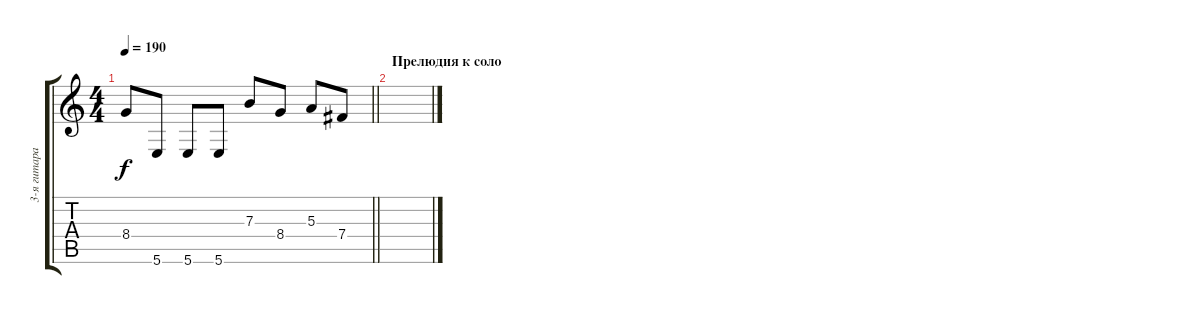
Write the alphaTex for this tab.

\track ("3-я гитара" "3-я гитара") {instrument distortionguitar}
\staff {score tabs}
\tuning (Db4 Ab3 E3 B2 Gb2 B1) {hide}
\ts (4 4)
\tempo 190
\clef g2
\barLineRight lightlight
\ks c
8.4.8{dy f} 5.6.8 5.6.8 5.6.8 7.3.8 8.4.8 5.3.8 7.4.8 |
\section ("" "Прелюдия к соло")
